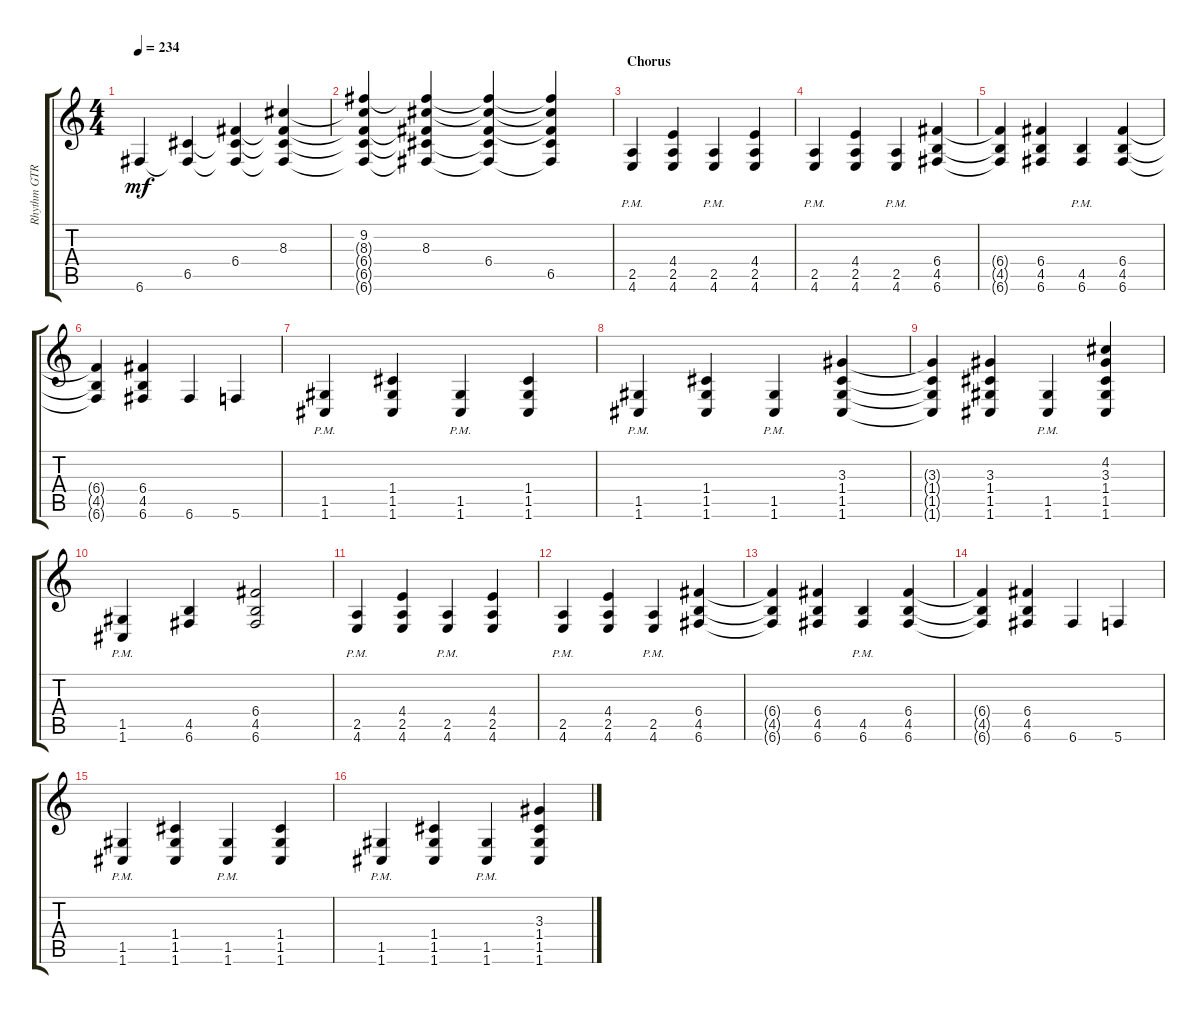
\track ("Rhythm GTR 2" "Rhythm GTR") {instrument distortionguitar}
\staff {score tabs}
\tuning (D4 A3 F3 C3 G2 C2) {hide}
\ts (4 4)
\tempo 234
\clef g2
\ks aminor
6.6.4{dy mf} (6.5 6.6{t}).4 (6.4 6.5{t} 6.6{t}).4 (8.3 6.4{t} 6.5{t} 6.6{t}).4 |
(9.2 8.3{t} 6.4{t} 6.5{t} 6.6{t}).4 (9.2{t} 8.3 6.4{t} 6.5{t} 6.6{t}).4 (9.2{t} 8.3{t} 6.4 6.5{t} 6.6{t}).4 (9.2{t} 8.3{t} 6.4{t} 6.5 6.6{t}).4 |
\section ("" "Chorus")
(2.5{pm} 4.6{pm}).4 (4.4 2.5 4.6).4 (2.5{pm} 4.6{pm}).4 (4.4 2.5 4.6).4 |
(2.5{pm} 4.6{pm}).4 (4.4 2.5 4.6).4 (2.5{pm} 4.6{pm}).4 (6.4 4.5 6.6).4 |
(6.4{t} 4.5{t} 6.6{t}).4 (6.4 4.5 6.6).4 (4.5{pm} 6.6{pm}).4 (6.4 4.5 6.6).4 |
(6.4{t} 4.5{t} 6.6{t}).4 (6.4 4.5 6.6).4 6.6.4 5.6.4 |
(1.5{pm} 1.6{pm}).4 (1.4 1.5 1.6).4 (1.5{pm} 1.6{pm}).4 (1.4 1.5 1.6).4 |
(1.5{pm} 1.6{pm}).4 (1.4 1.5 1.6).4 (1.5{pm} 1.6{pm}).4 (3.3 1.4 1.5 1.6).4 |
(3.3{t} 1.4{t} 1.5{t} 1.6{t}).4 (3.3 1.4 1.5 1.6).4 (1.5{pm} 1.6{pm}).4 (4.2 3.3 1.4 1.5 1.6).4 |
(1.5{pm} 1.6{pm}).4 (4.5 6.6).4 (6.4 4.5 6.6).2 |
(2.5{pm} 4.6{pm}).4 (4.4 2.5 4.6).4 (2.5{pm} 4.6{pm}).4 (4.4 2.5 4.6).4 |
(2.5{pm} 4.6{pm}).4 (4.4 2.5 4.6).4 (2.5{pm} 4.6{pm}).4 (6.4 4.5 6.6).4 |
(6.4{t} 4.5{t} 6.6{t}).4 (6.4 4.5 6.6).4 (4.5{pm} 6.6{pm}).4 (6.4 4.5 6.6).4 |
(6.4{t} 4.5{t} 6.6{t}).4 (6.4 4.5 6.6).4 6.6.4 5.6.4 |
(1.5{pm} 1.6{pm}).4 (1.4 1.5 1.6).4 (1.5{pm} 1.6{pm}).4 (1.4 1.5 1.6).4 |
(1.5{pm} 1.6{pm}).4 (1.4 1.5 1.6).4 (1.5{pm} 1.6{pm}).4 (3.3 1.4 1.5 1.6).4
